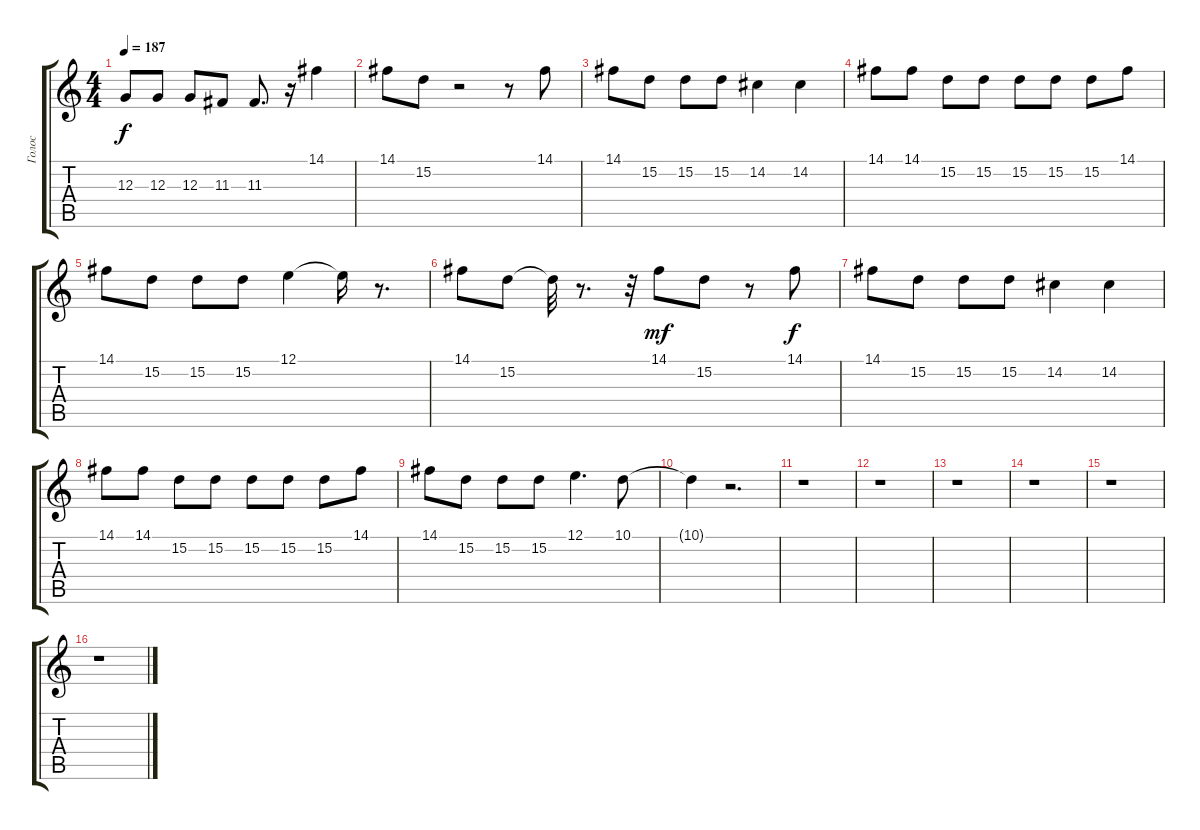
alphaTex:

\track ("Голос" "Голос") {instrument clarinet}
\staff {score tabs}
\tuning (E4 B3 G3 D3 A2 E2) {hide}
\ts (4 4)
\tempo 187
\clef g2
\ks c
12.3.8{dy f} 12.3.8 12.3.8 11.3.8 11.3.8{d} r.16 14.1.4 |
14.1.8 15.2.8 r.2 r.8 14.1.8 |
14.1.8 15.2.8 15.2.8 15.2.8 14.2.4 14.2.4 |
14.1.8 14.1.8 15.2.8 15.2.8 15.2.8 15.2.8 15.2.8 14.1.8 |
14.1.8 15.2.8 15.2.8 15.2.8 12.1.4 12.1{t}.16 r.8{d} |
14.1.8 15.2.8 15.2{t}.32 r.8{d} r.32 14.1.8{dy mf} 15.2.8 r.8 14.1.8{dy f} |
14.1.8 15.2.8 15.2.8 15.2.8 14.2.4 14.2.4 |
14.1.8 14.1.8 15.2.8 15.2.8 15.2.8 15.2.8 15.2.8 14.1.8 |
14.1.8 15.2.8 15.2.8 15.2.8 12.1.4{d} 10.1.8 |
10.1{t}.4 r.2{d} |
r.1 |
r.1 |
r.1 |
r.1 |
r.1 |
r.1
